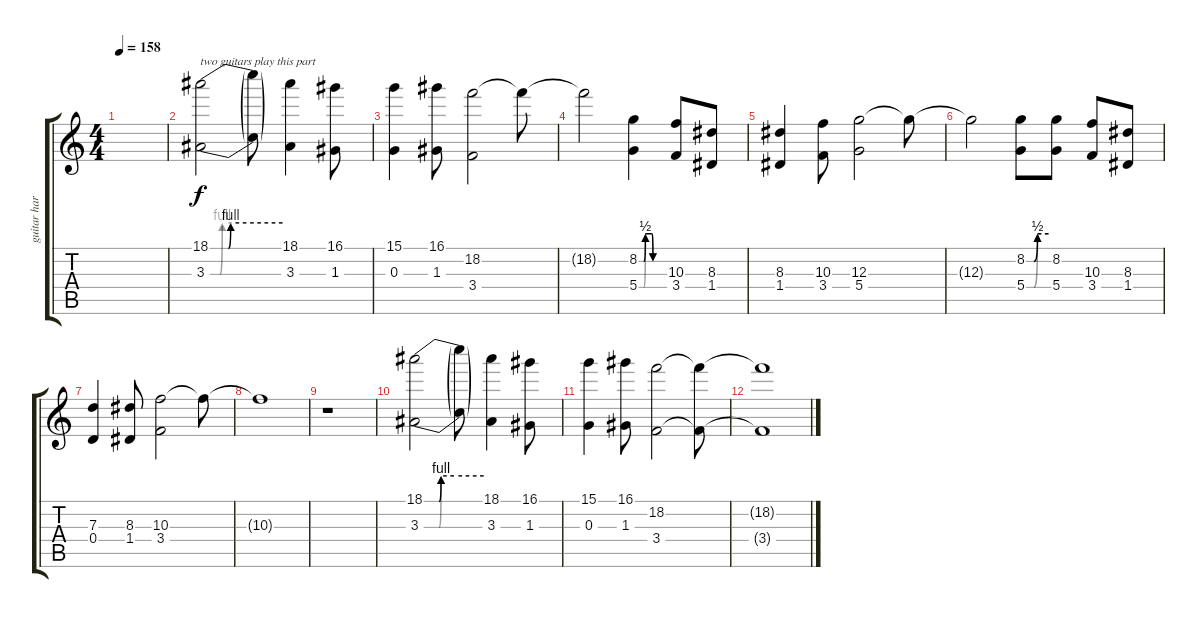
\track ("guitar harmonisée" "guitar har") {instrument distortionguitar}
\staff {score tabs}
\tuning (E4 B3 G3 D3 A2 E2) {hide}
\ts (4 4)
\tempo 158
\clef g2
\ks c
|
(18.1{be (custom 0 0 15 0 17 4 30 4 60 4)} 3.3{be (custom 0 0 5 0 8 0 10 4 30 4 60 4)}).2{txt "two guitars play this part" volume 13} (18.1{t} 3.3{t}).8 (18.1 3.3).4 (16.1 1.3).8 |
(15.1 0.3).4 (16.1 1.3).8 (18.2 3.4).2 18.2{t}.8 |
18.2{t}.2 (8.2{be (custom 0 0 11 0 15 2 30 2 33 0 45 0 60 0)} 5.4{be (custom 0 0 11 0 15 2 30 2 33 0 45 0 60 0)}).4 (10.3 3.4).8 (8.3 1.4).8 |
(8.3 1.4).4 (10.3 3.4).8 (12.3 5.4).2 12.3{t}.8 |
12.3{t}.2 (8.2{be (custom 0 0 20 0 30 2 60 2)} 5.4{be (custom 0 0 20 0 30 2 60 2)}).8 (8.2 5.4).8 (10.3 3.4).8 (8.3 1.4).8 |
(7.3 0.4).4 (8.3 1.4).8 (10.3 3.4).2 10.3{t}.8 |
10.3{t}.1 |
r.1 |
(18.1{be (custom 0 0 15 0 17 4 30 4 60 4)} 3.3{be (custom 0 0 15 0 17 4 30 4 60 4)}).2 (18.1{t} 3.3{t}).8 (18.1 3.3).4 (16.1 1.3).8 |
(15.1 0.3).4 (16.1 1.3).8 (18.2 3.4).2 (18.2{t} 3.4{t}).8 |
(18.2{t} 3.4{t}).1{volume 4}
